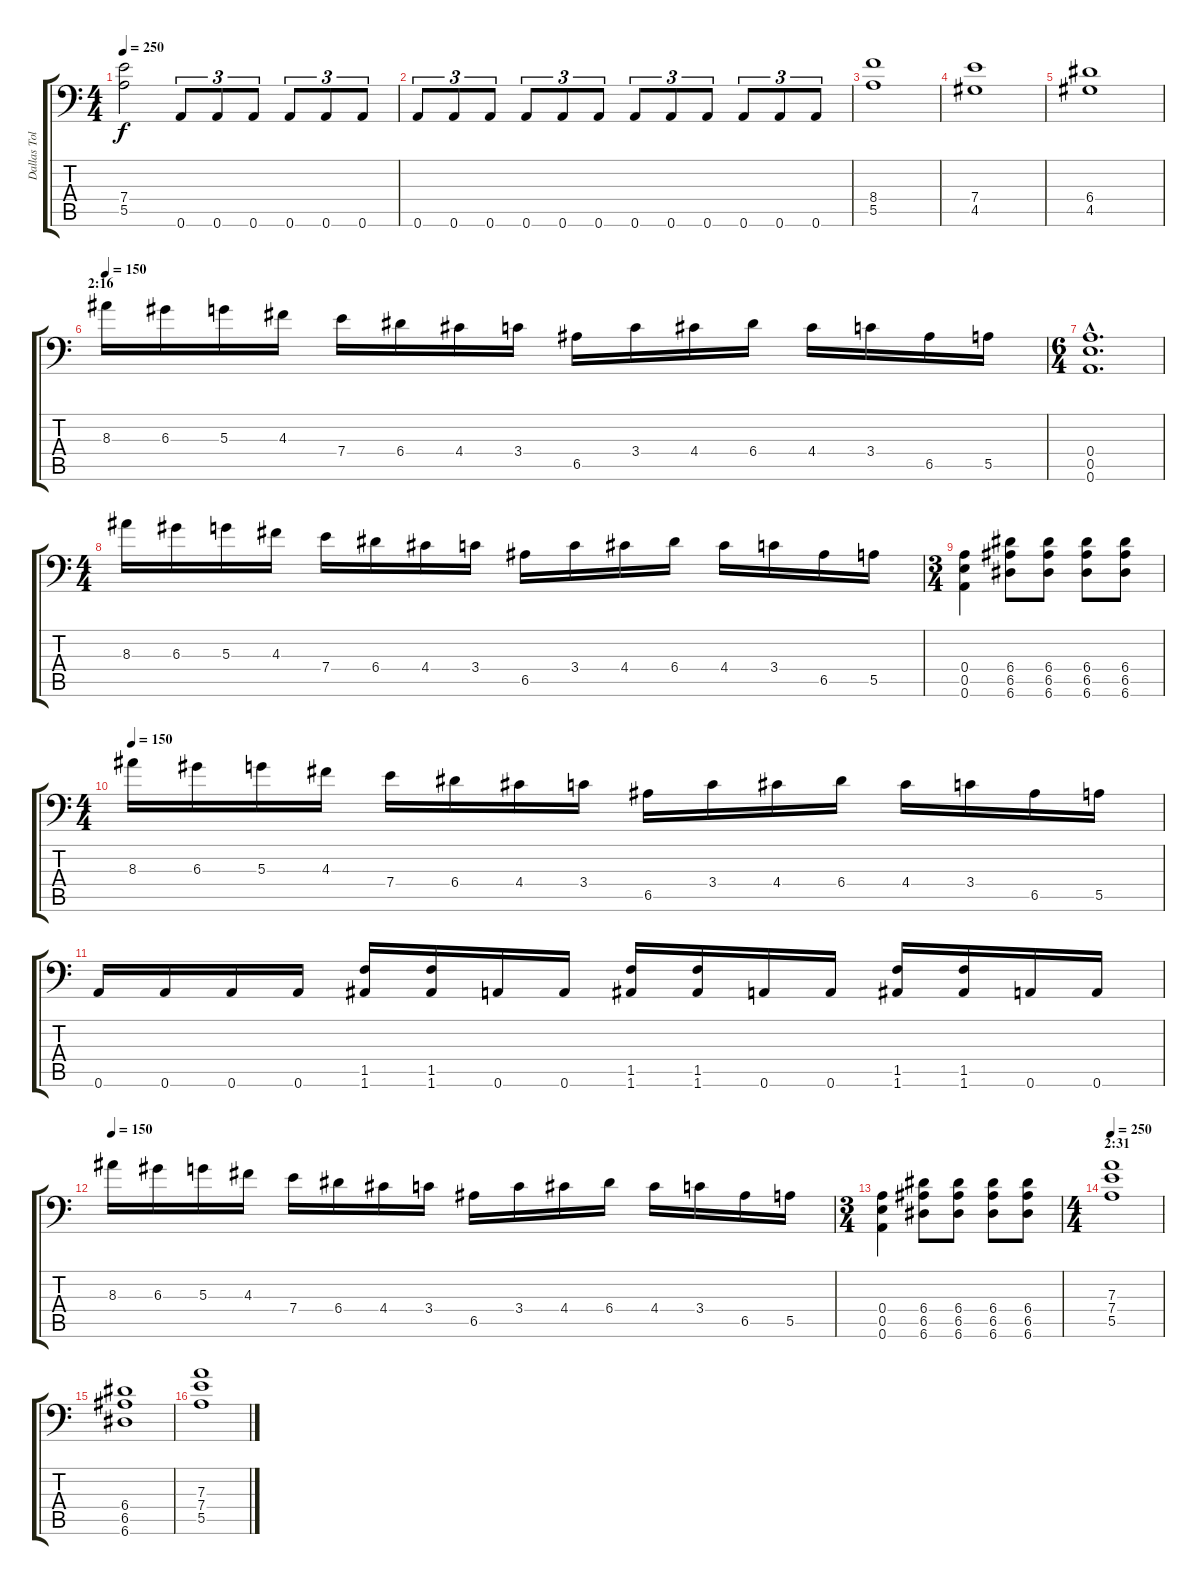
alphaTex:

\track ("Dallas Toler-Wade" "Dallas Tol") {instrument distortionguitar}
\staff {score tabs}
\tuning (B3 Gb3 D3 A2 E2 A1) {hide}
\ts (4 4)
\tempo 250
\clef f4
\ks c
(7.4 5.5).2{dy f} 0.6.8{tu (3 2)} 0.6.8{tu (3 2)} 0.6.8{tu (3 2)} 0.6.8{tu (3 2)} 0.6.8{tu (3 2)} 0.6.8{tu (3 2)} |
0.6.8{tu (3 2)} 0.6.8{tu (3 2)} 0.6.8{tu (3 2)} 0.6.8{tu (3 2)} 0.6.8{tu (3 2)} 0.6.8{tu (3 2)} 0.6.8{tu (3 2)} 0.6.8{tu (3 2)} 0.6.8{tu (3 2)} 0.6.8{tu (3 2)} 0.6.8{tu (3 2)} 0.6.8{tu (3 2)} |
(8.4 5.5).1 |
(7.4 4.5).1 |
(6.4 4.5).1 |
\section ("" "2:16")
\tempo 150
8.3.16 6.3.16 5.3.16 4.3.16 7.4.16 6.4.16 4.4.16 3.4.16 6.5.16 3.4.16 4.4.16 6.4.16 4.4.16 3.4.16 6.5.16 5.5.16 |
\ts (6 4)
(0.4{hac} 0.5{hac} 0.6{hac}).1{d} |
\ts (4 4)
8.3.16 6.3.16 5.3.16 4.3.16 7.4.16 6.4.16 4.4.16 3.4.16 6.5.16 3.4.16 4.4.16 6.4.16 4.4.16 3.4.16 6.5.16 5.5.16 |
\ts (3 4)
(0.4 0.5 0.6).4 (6.4 6.5 6.6).8 (6.4 6.5 6.6).8 (6.4 6.5 6.6).8 (6.4 6.5 6.6).8 |
\ts (4 4)
\tempo 150
8.3.16 6.3.16 5.3.16 4.3.16 7.4.16 6.4.16 4.4.16 3.4.16 6.5.16 3.4.16 4.4.16 6.4.16 4.4.16 3.4.16 6.5.16 5.5.16 |
0.6.16 0.6.16 0.6.16 0.6.16 (1.5 1.6).16 (1.5 1.6).16 0.6.16 0.6.16 (1.5 1.6).16 (1.5 1.6).16 0.6.16 0.6.16 (1.5 1.6).16 (1.5 1.6).16 0.6.16 0.6.16 |
\tempo 150
8.3.16 6.3.16 5.3.16 4.3.16 7.4.16 6.4.16 4.4.16 3.4.16 6.5.16 3.4.16 4.4.16 6.4.16 4.4.16 3.4.16 6.5.16 5.5.16 |
\ts (3 4)
(0.4 0.5 0.6).4 (6.4 6.5 6.6).8 (6.4 6.5 6.6).8 (6.4 6.5 6.6).8 (6.4 6.5 6.6).8 |
\ts (4 4)
\section ("" "2:31")
\tempo 250
(7.3 7.4 5.5).1 |
(6.4 6.5 6.6).1 |
(7.3 7.4 5.5).1
